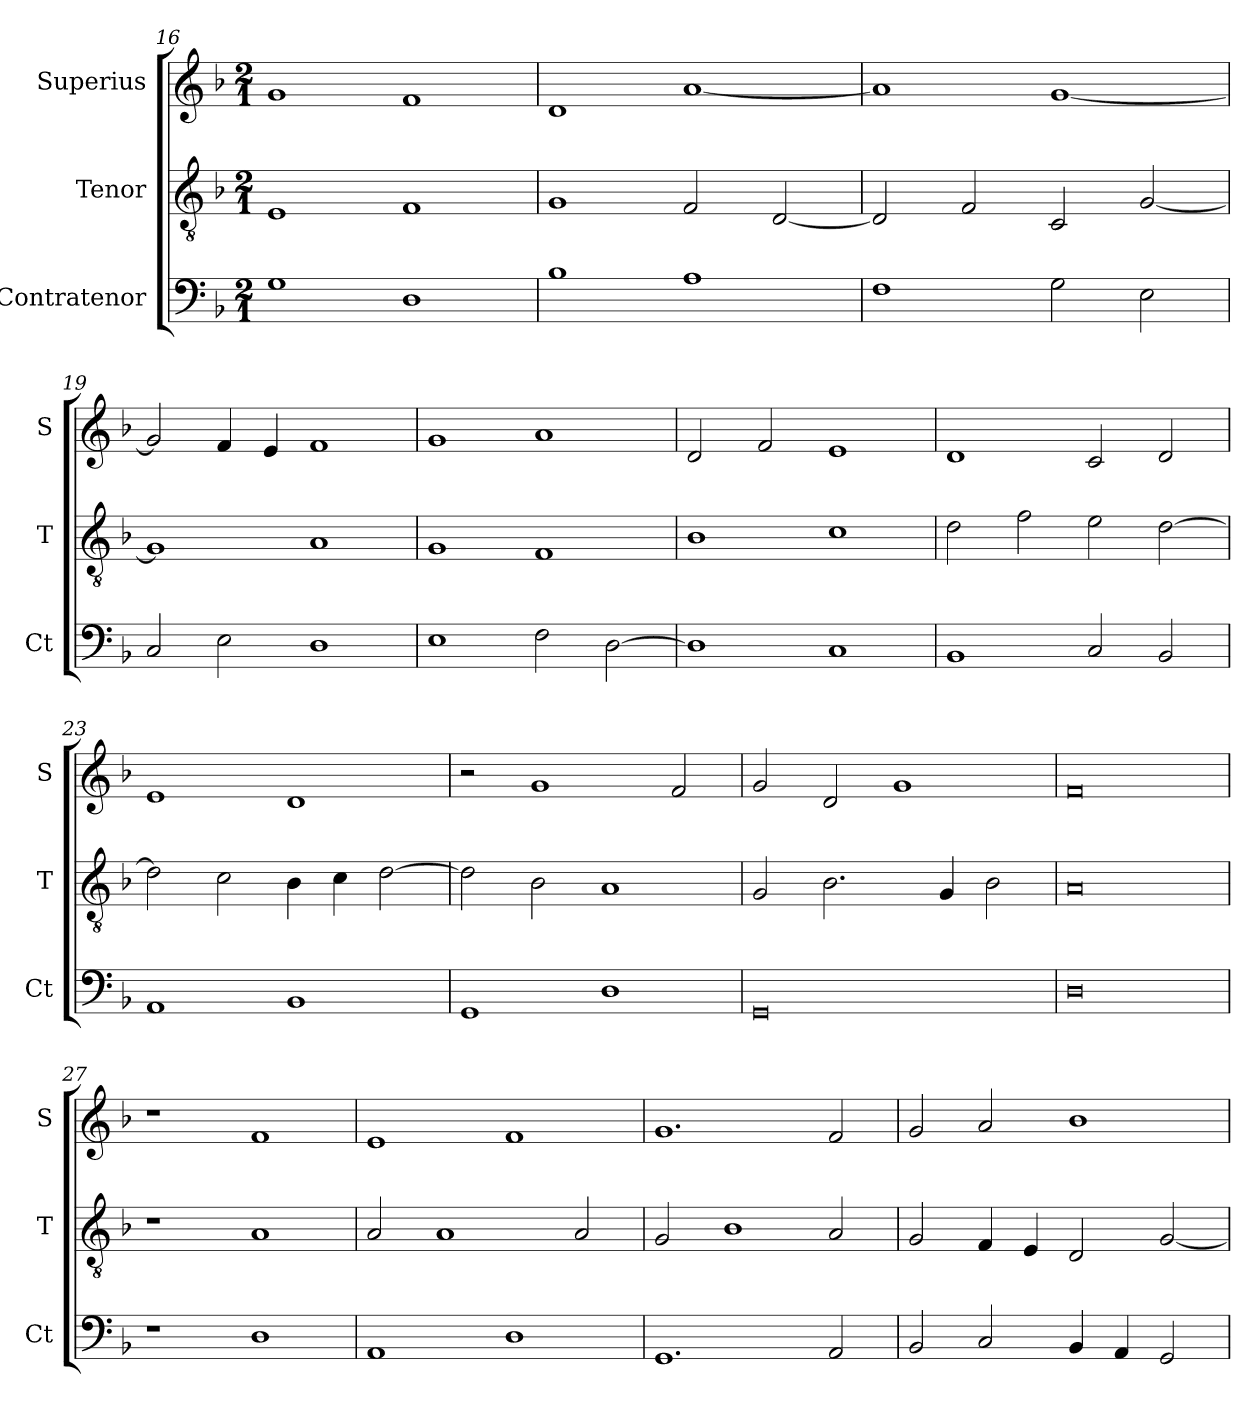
**kern	**kern	**kern
*part3	*part2	*part1
*staff3	*staff2	*staff1
*I"Contratenor	*I"Tenor	*I"Superius
*I'Ct	*I'T	*I'S
*clefF4	*clefGv2	*clefG2
*k[b-]	*k[b-]	*k[b-]
*M2/1	*M2/1	*M2/1
=16	=16	=16
1G	1E	1g
1D	1F	1f
=17	=17	=17
1B-	1G	1d
1A	2F	[1a
.	[2D	.
=18	=18	=18
1F	2D]	1a]
.	2F	.
2G	2C	[1g
2E	[2G	.
=19	=19	=19
2C	1G]	2g]
2E	.	4f
.	.	4e
1D	1A	1f
=20	=20	=20
1E	1G	1g
2F	1F	1a
[2D	.	.
=21	=21	=21
1D]	1B-	2d
.	.	2f
1C	1c	1e
=22	=22	=22
1BB-	2d	1d
.	2f	.
2C	2e	2c
2BB-	[2d	2d
=23	=23	=23
1AA	2d]	1e
.	2c	.
1BB-	4B-	1d
.	4c	.
.	[2d	.
=24	=24	=24
1GG	2d]	2r
.	2B-	1g
1D	1A	.
.	.	2f
=25	=25	=25
0GG	2G	2g
.	2.B-	2d
.	.	1g
.	4G	.
.	2B-	.
=26	=26	=26
0D	0A	0f
=27	=27	=27
1r	1r	1r
1D	1A	1f
=28	=28	=28
1AA	2A	1e
.	1A	.
1D	.	1f
.	2A	.
=29	=29	=29
1.GG	2G	1.g
.	1B-	.
2AA	2A	2f
=30	=30	=30
2BB-	2G	2g
2C	4F	2a
.	4E	.
4BB-	2D	1b-
4AA	.	.
2GG	[2G	.
=	=	=
*-	*-	*-
